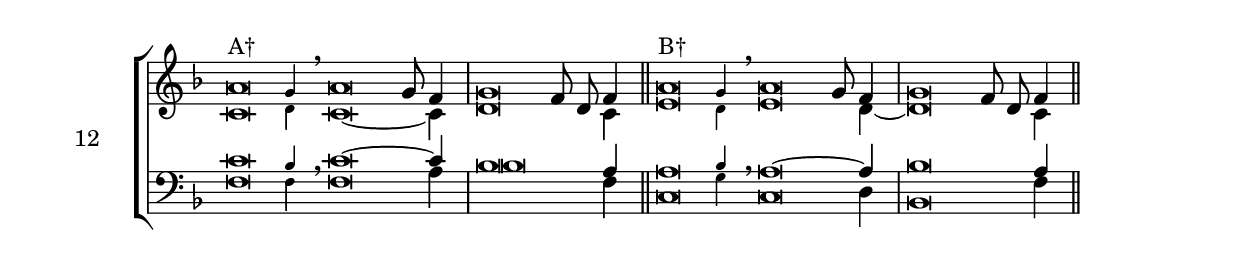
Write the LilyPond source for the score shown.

\version "2.18.2"
\version "2.18.2"

divisioMinima = {
    \bar ""
    \once \override BreathingSign.stencil = #ly:breathing-sign::divisio-minima
    \once \override BreathingSign.Y-offset = #0
    \breathe
}

dm = {
    \bar ""
    \once \override BreathingSign.stencil = #ly:breathing-sign::divisio-maior
    \once \override BreathingSign.Y-offset = #0
    \breathe
}
divisioMaxima = {
    \bar ""
    \once \override BreathingSign.stencil = #ly:breathing-sign::divisio-maxima
    \once \override BreathingSign.Y-offset = #0
    \breathe
}

fi = { \bar "||" }
ll = { \once \override LyricText.self-alignment-X = #LEFT }
sm = { \set melismaBusyProperties = #'() }
usm = { \unset melismaBusyProperties }

global = {
    \key f \major
    \cadenzaOn
    \set tieWaitForNote = ##t
    \autoBeamOff
    %\hide Staff.Stem
}

sopranoOneFlex = { \afterGrace a'\breve^"A†" g'4 \breathe a'\breve g'8 f'4 \bar "|" g'\breve f'8 d' f'4 \bar "||" }
sopranoOne = { a'\breve^"A" g'8 f'4 \bar "|" g'\breve f'8 d' f'4 \bar "||" }
sopranoTwoFlex = { \afterGrace a'\breve^"B†" g'4 \breathe a'\breve g'8 f'4 \bar "|" g'\breve  f'8 d' f'4 \bar "||" }

sopranoTwo = { a'\breve^"B" g'8 f'4 \bar "|" g'\breve  f'8 d' f'4 \bar "||" }

altoOneFlex = { \afterGrace c'\breve d'4 c'\breve~ s8 c'4 d'\breve s4 c'4 }
altoOne = { c'\breve~ s8 c'4 d'\breve s4 c'4  }
altoTwoFlex = {  \afterGrace e'\breve d'4  e'\breve s8 d'4~ d'\breve s4 c'4 }
altoTwo = {  e'\breve s8 d'4~ d'\breve s4 c'4 }

tenorOneFlex = { \afterGrace c'\breve bes4 \breathe c'\breve~ s8 c'4 \bar "|" bes\breve s4 a4 \bar "||"}
tenorOne = {  c'\breve~ s8 c'4 \bar "|" bes\breve s4 a4 \bar "||" }
tenorTwoFlex = { \afterGrace a\breve bes4 \breathe a\breve~ s8 a4 \bar "|" bes\breve s4 a4 \bar "||"}
tenorTwo = { a\breve~ s8 a4 \bar "|" bes\breve s4 a4 \bar "||" }

bassOneFlex = { \afterGrace f\breve f4 f\breve s8 a4 bes\breve s4 f4}
bassOne = { f\breve s8 a4 bes\breve s4 f4  }
bassTwoFlex = { \afterGrace c\breve g4 c\breve s8 d4 bes,\breve s4 f4 }
bassTwo = { c\breve s8 d4 bes,\breve s4 f4 }




sopMusic = {
    \global
    \voiceOne
    \sopranoOneFlex
    \sopranoTwoFlex
}
altoMusic = {
    \global
    \voiceTwo
    \altoOneFlex
    \altoTwoFlex
}
tenorMusic = {
    \global
    \voiceOne
    \tenorOneFlex
    \tenorTwoFlex
}
bassMusic = {
    \global
    \voiceTwo
    \bassOneFlex
    \bassTwoFlex
}

\score {

    \header {
        %piece = \markup { \fontsize #2 \bold "LBI_3a" }
    }
    <<
        \transpose e e {



            \new ChoirStaff \with { instrumentName = #"12" } % LBI_5A
            <<
                \new Staff ="up"
                <<
                    \clef treble
                    \accidentalStyle forget
                    \new Voice = "Soprano" \sopMusic
                    \new Voice = "Alto" \altoMusic
                >>
                \new Staff ="down"
                <<
                    \clef bass
                    \accidentalStyle forget
                    \new Voice = "Tenor" \tenorMusic
                    \new Voice = "Bass" \bassMusic
                >>
            >>
        }
    >>

    \layout 
    { 
        ragged-last = ##t
        \context 
        { 
            \Staff 
            \remove Time_signature_engraver 
        } 

    } 

}
